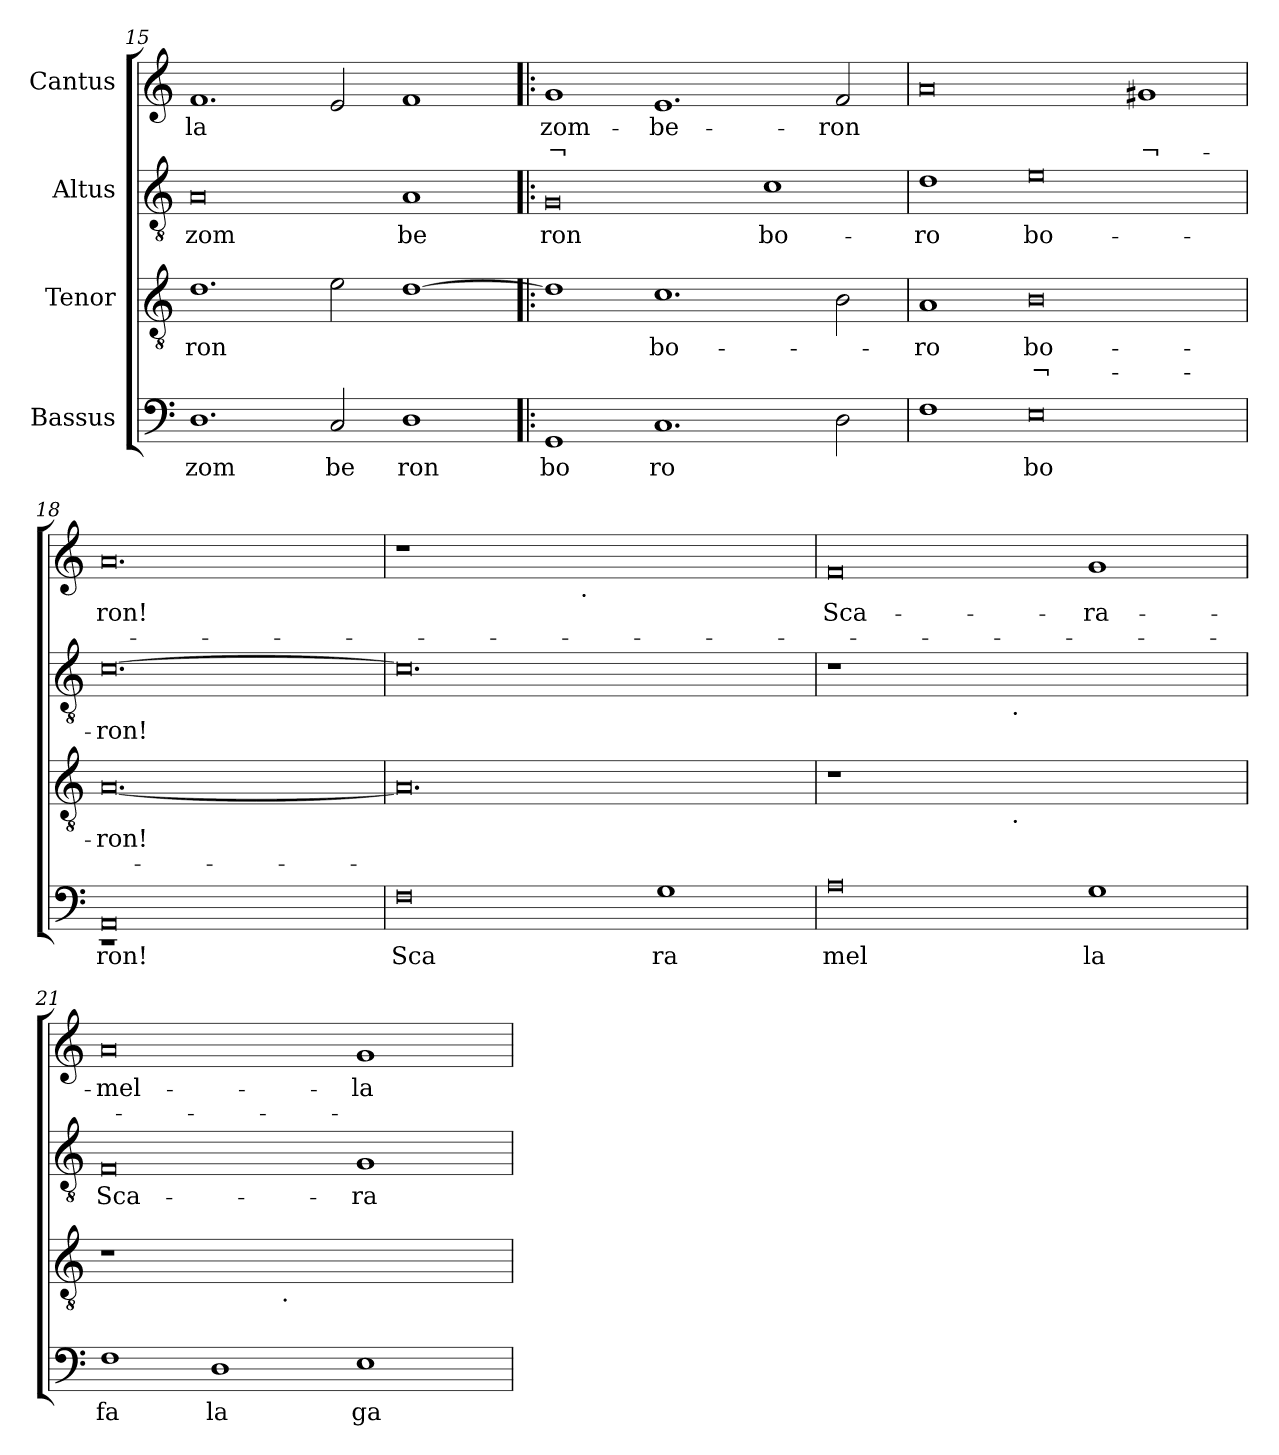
**kern	**text	**kern	**text	**text	**kern	**text	**kern	**text	**text
*part4	*part4	*part3	*part3	*part3	*part2	*part2	*part1	*part1	*part1
*staff4	*staff4	*staff3	*staff3	*staff3	*staff2	*staff2	*staff1	*staff1	*staff1
*I"Bassus	*	*I"Tenor	*	*	*I"Altus	*	*I"Cantus	*	*
*clefF4	*	*clefGv2	*	*	*clefGv2	*	*clefG2	*	*
*k[]	*	*k[]	*	*	*k[]	*	*k[]	*	*
*C:	*	*C:	*	*	*C:	*	*C:	*	*
=15	=15	=15	=15	=15	=15	=15	=15	=15	=15
!	!LO:LY:b	!	!LO:LY:b	!	!	!LO:LY:b	!	!LO:LY:b	!
1.D	zom	1.d	ron	.	0A	zom	1.f	la	.
!	!LO:LY:b	!	!	!	!	!	!	!	!
2C/	be	2e\	.	.	.	.	2e/	.	.
!	!LO:LY:b	!	!	!	!	!LO:LY:b	!	!	!
1D	ron	[<1d	.	.	1A	be	1f	.	.
!!LO:LB:g=z
=16!|:	=16!|:	=16!|:	=16!|:	=16!|:	=16!|:	=16!|:	=16!|:	=16!|:	=16!|:
!	!LO:LY:b	!	!	!	!	!LO:LY:b	!	!LO:LY:b	!LO:LY:b
1GG	bo	1d]	.	.	0G	ron	1g	zom-	¬
!	!LO:LY:b	!	!LO:LY:b	!	!	!	!	!LO:LY:b	!
1.C	ro	1.c	bo-	.	.	.	1.e	-be-	.
!	!	!	!	!	!	!LO:LY:b	!	!	!
.	.	.	.	.	1c	bo-	.	.	.
!	!	!	!	!	!	!	!	!LO:LY:b	!
2D\	.	2B\	.	.	.	.	2f/	-ron	.
=17	=17	=17	=17	=17	=17	=17	=17	=17	=17
!	!	!	!LO:LY:b	!	!	!LO:LY:b	!	!	!
1F	.	1A	-ro	.	1d	-ro	0a	.	.
!	!LO:LY:b	!	!LO:LY:b	!LO:LY:b	!	!LO:LY:b	!	!	!
0E	bo	0B	bo-	-¬-	0e	bo-	.	.	.
!	!	!	!	!	!	!	!	!	!LO:LY:b:rj
.	.	.	.	.	.	.	1g#	.	¬-
=18	=18	=18	=18	=18	=18	=18	=18	=18	=18
*^	*	*	*	*	*	*	*	*	*
!	!LO:N:vis=1	!LO:LY:b	!	!LO:LY:b	!	!	!LO:LY:b	!	!LO:LY:b	!
0AA	0.rEE	ron!	[<0.A	-ron!	.	[>0.c	-ron!	0.a	-ron!	.
1ryy	.	.	.	.	.	.	.	.	.	.
*v	*v	*	*	*	*	*	*	*	*	*
=19	=19	=19	=19	=19	=19	=19	=19	=19	=19
!	!LO:LY:b	!	!	!	!	!	!	!	!
0F	Sca	0.A]	.	.	0.c]	.	1r	.	.
.	.	.	.	.	.	.	4...ryy	.	.
!	!	!	!	!	!	!	!LO:TX:b:t=.	!	!
.	.	.	.	.	.	.	1ryy	.	.
!	!LO:LY:b	!	!	!	!	!	!	!	!
1G	ra	.	.	.	.	.	.	.	.
.	.	.	.	.	.	.	2ryy	.	.
.	.	.	.	.	.	.	32ryy	.	.
=20	=20	=20	=20	=20	=20	=20	=20	=20	=20
!	!LO:LY:b	!	!	!	!	!	!	!LO:LY:b	!
0A	mel	1r	.	.	1r	.	0f	Sca-	.
.	.	4...ryy	.	.	4...ryy	.	.	.	.
!	!	!	!	!	!LO:TX:b:t=.	!	!	!	!
!	!	!LO:TX:b:t=.	!	!	!	!	!	!	!
.	.	1ryy	.	.	1ryy	.	.	.	.
!	!LO:LY:b	!	!	!	!	!	!	!LO:LY:b	!
1G	la	.	.	.	.	.	1g	-ra-	.
.	.	2ryy	.	.	2ryy	.	.	.	.
.	.	32ryy	.	.	32ryy	.	.	.	.
=21	=21	=21	=21	=21	=21	=21	=21	=21	=21
!	!LO:LY:b	!	!	!	!	!LO:LY:b	!	!LO:LY:b	!
1F	fa	1r	.	.	0F	Sca-	0a	-mel-	.
!	!LO:LY:b	!	!	!	!	!	!	!	!
1D	la	4...ryy	.	.	.	.	.	.	.
!	!	!LO:TX:b:t=.	!	!	!	!	!	!	!
.	.	1ryy	.	.	.	.	.	.	.
!	!LO:LY:b	!	!	!	!	!LO:LY:b	!	!LO:LY:b	!
1E	ga	.	.	.	1G	-ra-	1g	-la	.
.	.	2ryy	.	.	.	.	.	.	.
.	.	32ryy	.	.	.	.	.	.	.
=	=	=	=	=	=	=	=	=	=
*-	*-	*-	*-	*-	*-	*-	*-	*-	*-
